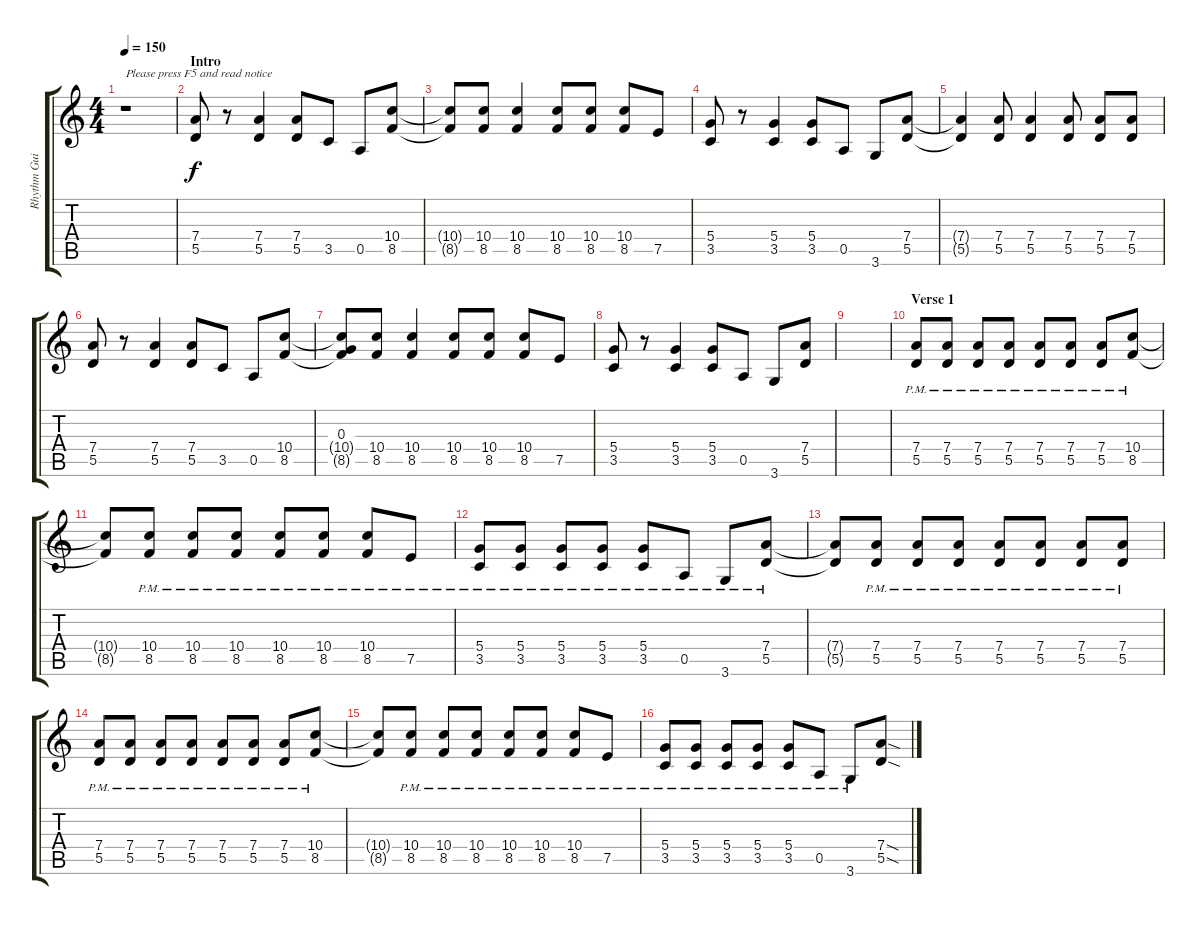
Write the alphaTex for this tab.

\track ("Rhythm Guitar" "Rhythm Gui") {instrument distortionguitar}
\staff {score tabs}
\tuning (E4 B3 G3 D3 A2 E2) {hide}
\ts (4 4)
\tempo 150
\clef g2
\ks c
r.1{txt "Please press F5 and read notice" dy f instrument distortionguitar} |
\section ("" "Intro")
(7.4 5.5).8 r.8 (7.4 5.5).4 (7.4 5.5).8 3.5.8 0.5.8 (10.4 8.5).8 |
(10.4{t} 8.5{t}).8 (10.4 8.5).8 (10.4 8.5).4 (10.4 8.5).8 (10.4 8.5).8 (10.4 8.5).8 7.5.8 |
(5.4 3.5).8 r.8 (5.4 3.5).4 (5.4 3.5).8 0.5.8 3.6.8 (7.4 5.5).8 |
(7.4{t} 5.5{t}).4 (7.4 5.5).8 (7.4 5.5).4 (7.4 5.5).8 (7.4 5.5).8 (7.4 5.5).8 |
(7.4 5.5).8 r.8 (7.4 5.5).4 (7.4 5.5).8 3.5.8 0.5.8 (10.4 8.5).8 |
(0.3 10.4{t} 8.5{t}).8 (10.4 8.5).8 (10.4 8.5).4 (10.4 8.5).8 (10.4 8.5).8 (10.4 8.5).8 7.5.8 |
(5.4 3.5).8 r.8 (5.4 3.5).4 (5.4 3.5).8 0.5.8 3.6.8 (7.4 5.5).8 |
|
\section ("" "Verse 1")
(7.4{pm} 5.5{pm}).8 (7.4{pm} 5.5{pm}).8 (7.4{pm} 5.5{pm}).8 (7.4{pm} 5.5{pm}).8 (7.4{pm} 5.5{pm}).8 (7.4{pm} 5.5{pm}).8 (7.4{pm} 5.5{pm}).8 (10.4{pm} 8.5{pm}).8 |
(10.4{t} 8.5{t}).8 (10.4{pm} 8.5{pm}).8 (10.4{pm} 8.5{pm}).8 (10.4{pm} 8.5{pm}).8 (10.4{pm} 8.5{pm}).8 (10.4{pm} 8.5{pm}).8 (10.4{pm} 8.5{pm}).8 7.5{pm}.8 |
(5.4{pm} 3.5{pm}).8 (5.4{pm} 3.5{pm}).8 (5.4{pm} 3.5{pm}).8 (5.4{pm} 3.5{pm}).8 (5.4{pm} 3.5{pm}).8 0.5{pm}.8 3.6{pm}.8 (7.4{pm} 5.5{pm}).8 |
(7.4{t} 5.5{t}).8 (7.4{pm} 5.5{pm}).8 (7.4{pm} 5.5{pm}).8 (7.4{pm} 5.5{pm}).8 (7.4{pm} 5.5{pm}).8 (7.4{pm} 5.5{pm}).8 (7.4{pm} 5.5{pm}).8 (7.4{pm} 5.5{pm}).8 |
(7.4{pm} 5.5{pm}).8 (7.4{pm} 5.5{pm}).8 (7.4{pm} 5.5{pm}).8 (7.4{pm} 5.5{pm}).8 (7.4{pm} 5.5{pm}).8 (7.4{pm} 5.5{pm}).8 (7.4{pm} 5.5{pm}).8 (10.4{pm} 8.5{pm}).8 |
(10.4{t} 8.5{t}).8 (10.4{pm} 8.5{pm}).8 (10.4{pm} 8.5{pm}).8 (10.4{pm} 8.5{pm}).8 (10.4{pm} 8.5{pm}).8 (10.4{pm} 8.5{pm}).8 (10.4{pm} 8.5{pm}).8 7.5{pm}.8 |
(5.4{pm} 3.5{pm}).8 (5.4{pm} 3.5{pm}).8 (5.4{pm} 3.5{pm}).8 (5.4{pm} 3.5{pm}).8 (5.4{pm} 3.5{pm}).8 0.5{pm}.8 3.6{pm}.8 (7.4{sod} 5.5{sod}).8
